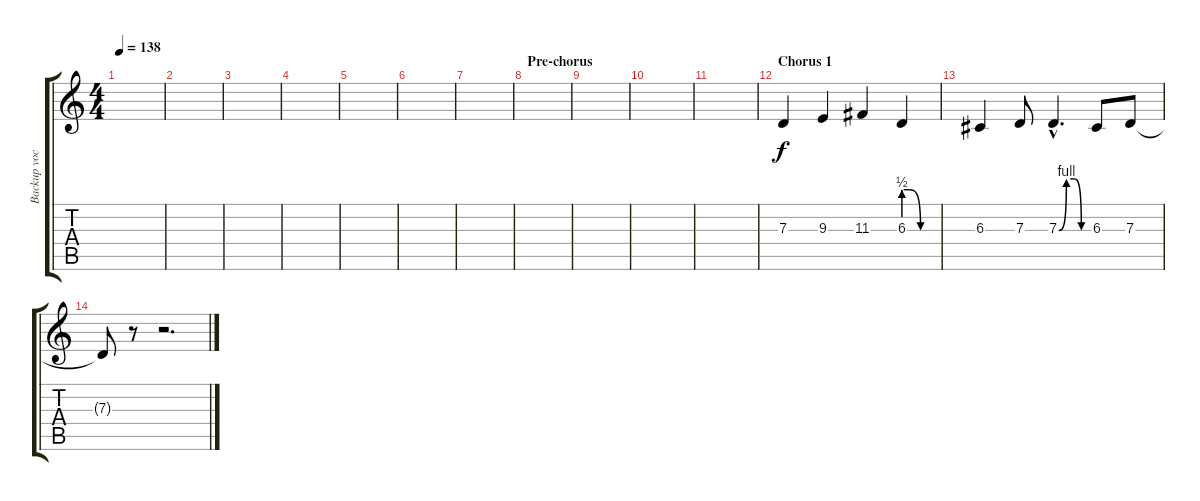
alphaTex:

\track ("Backup vocal" "Backup voc") {instrument lead5charang}
\staff {score tabs}
\tuning (E4 B3 G3 D3 A2 E2) {hide}
\ts (4 4)
\tempo 138
\clef g2
\ks c
|
|
|
|
|
|
|
\section ("" "Pre-chorus")
|
|
|
|
\section ("" "Chorus 1")
7.3.4 9.3.4 11.3.4 6.3{be (custom 0 2 10 2 30 0 40 0 60 0)}.4 |
6.3.4 7.3.8 7.3{be (custom 0 0 15 4 30 4 45 0 60 0) hac}.4{d} 6.3.8 7.3.8 |
7.3{t}.8 r.8 r.2{d}
